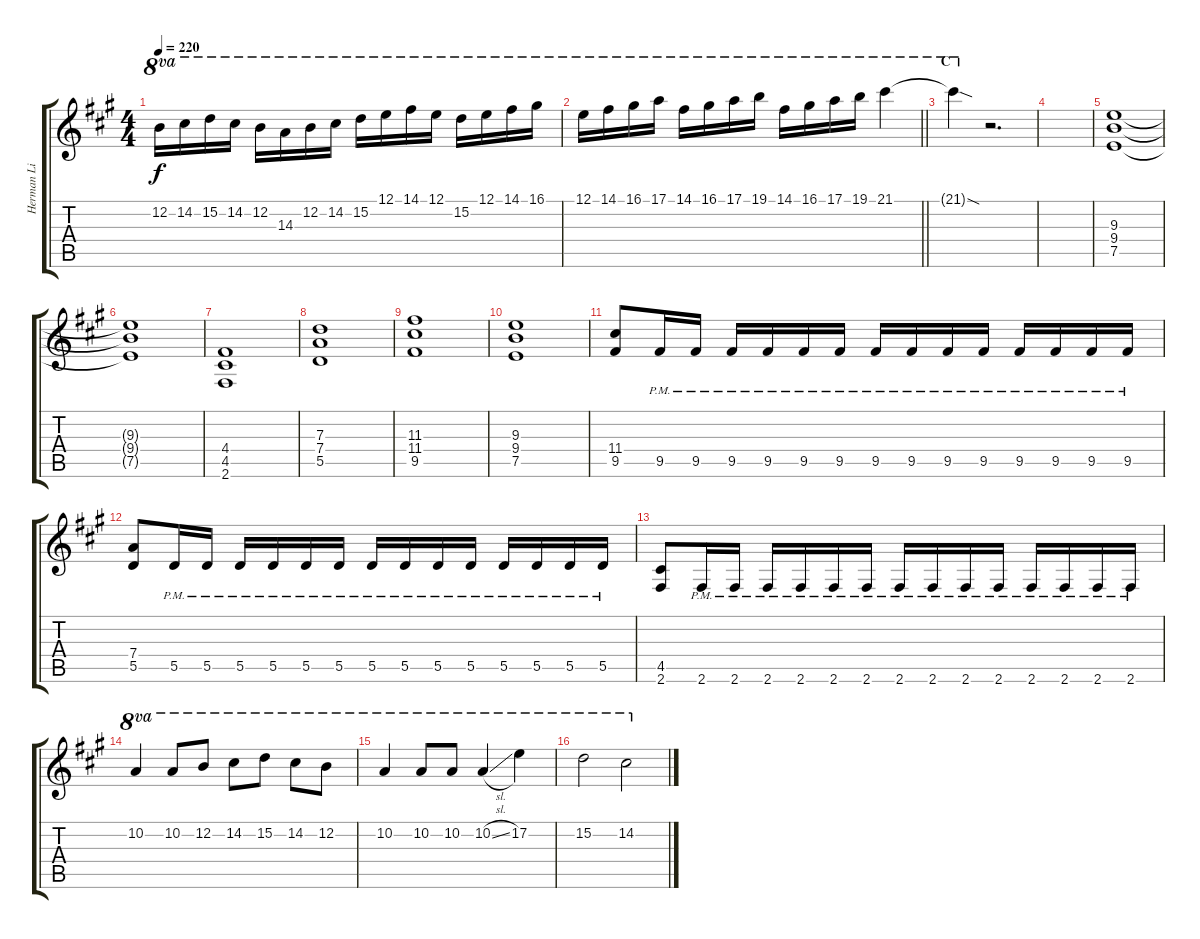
\track ("Herman Li I" "Herman Li ") {instrument overdrivenguitar}
\staff {score tabs}
\tuning (E4 B3 G3 D3 A2 E2) {hide}
\ts (4 4)
\tempo 220
\clef g2
\ks a
12.2.16{ot 8va dy f} 14.2.16{ot 8va} 15.2.16{ot 8va} 14.2.16{ot 8va} 12.2.16{ot 8va} 14.3.16{ot 8va} 12.2.16{ot 8va} 14.2.16{ot 8va} 15.2.16{ot 8va} 12.1.16{ot 8va} 14.1.16{ot 8va} 12.1.16{ot 8va} 15.2.16{ot 8va} 12.1.16{ot 8va} 14.1.16{ot 8va} 16.1.16{ot 8va} |
\barLineRight lightlight
12.1.16{ot 8va} 14.1.16{ot 8va} 16.1.16{ot 8va} 17.1.16{ot 8va} 14.1.16{ot 8va} 16.1.16{ot 8va} 17.1.16{ot 8va} 19.1.16{ot 8va} 14.1.16{ot 8va} 16.1.16{ot 8va} 17.1.16{ot 8va} 19.1.16{ot 8va} 21.1.4{ot 8va} |
\section ("" "C")
21.1{sod t}.4{ot 8va} r.2{d} |
|
(9.3 9.4 7.5).1 |
(9.3{t} 9.4{t} 7.5{t}).1 |
(4.4 4.5 2.6).1 |
(7.3 7.4 5.5).1 |
(11.3 11.4 9.5).1 |
(9.3 9.4 7.5).1 |
(11.4 9.5).8 9.5{pm}.16 9.5{pm}.16 9.5{pm}.16 9.5{pm}.16 9.5{pm}.16 9.5{pm}.16 9.5{pm}.16 9.5{pm}.16 9.5{pm}.16 9.5{pm}.16 9.5{pm}.16 9.5{pm}.16 9.5{pm}.16 9.5{pm}.16 |
(7.4 5.5).8 5.5{pm}.16 5.5{pm}.16 5.5{pm}.16 5.5{pm}.16 5.5{pm}.16 5.5{pm}.16 5.5{pm}.16 5.5{pm}.16 5.5{pm}.16 5.5{pm}.16 5.5{pm}.16 5.5{pm}.16 5.5{pm}.16 5.5{pm}.16 |
(4.5 2.6).8 2.6{pm}.16 2.6{pm}.16 2.6{pm}.16 2.6{pm}.16 2.6{pm}.16 2.6{pm}.16 2.6{pm}.16 2.6{pm}.16 2.6{pm}.16 2.6{pm}.16 2.6{pm}.16 2.6{pm}.16 2.6{pm}.16 2.6{pm}.16 |
10.2.4{ot 8va} 10.2.8{ot 8va} 12.2.8{ot 8va} 14.2.8{ot 8va} 15.2.8{ot 8va} 14.2.8{ot 8va} 12.2.8{ot 8va} |
10.2.4{ot 8va} 10.2.8{ot 8va} 10.2.8{ot 8va} 10.2{sl}.4{ot 8va} 17.2.4{ot 8va} |
15.2.2{ot 8va} 14.2.2{ot 8va}
